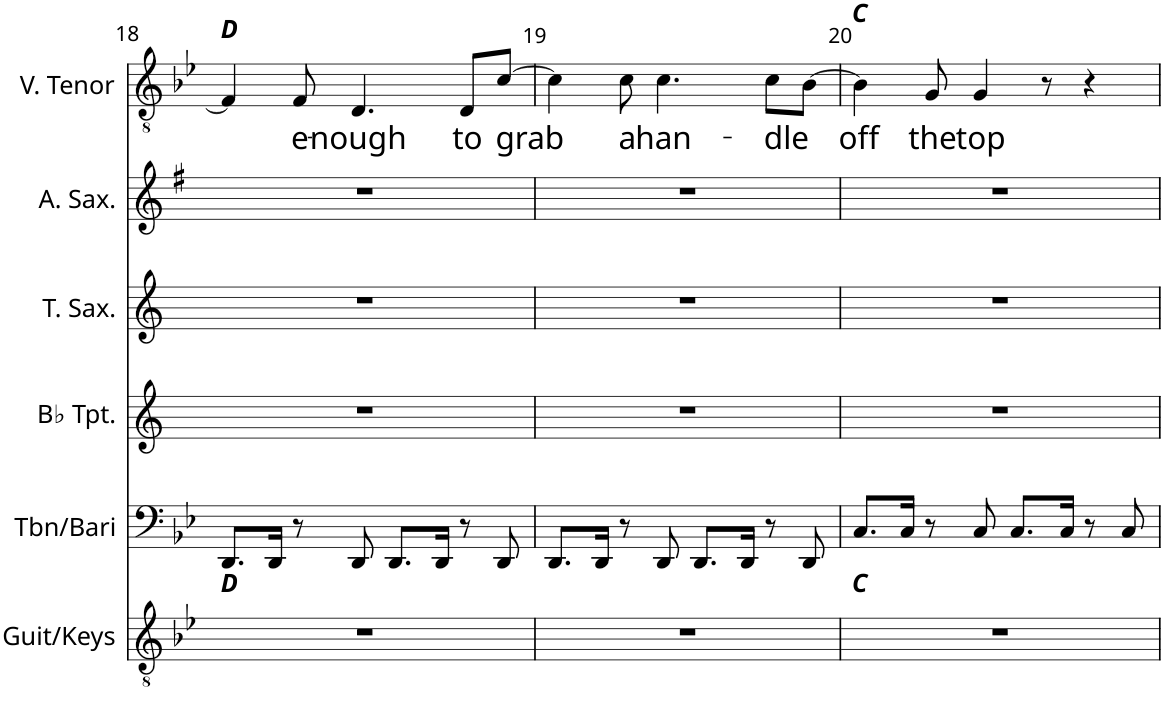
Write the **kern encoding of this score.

**kern	**harte	**kern	**kern	**kern	**kern	**kern	**text	**harte
*part6	*part6	*part5	*part4	*part3	*part2	*part1	*part1	*part1
*staff6	*	*staff5	*staff4	*staff3	*staff2	*staff1	*staff1	*
*I"Guit/Keys	*	*I"Tbn/Bari	*I"Bb Trumpet	*I"Tenor Saxophone	*I"Alto Saxophone	*I"V. Tenor	*	*
*I'Guit/Keys	*	*I'Tbn/Bari	*I'Bb Tpt.	*I'T. Sax.	*I'A. Sax.	*I'V. Tenor	*	*
!!LO:PB:g=z
*clefGv2	*	*clefF4	*clefG2	*clefG2	*clefG2	*clefGv2	*	*
*	*	*	*Trd1c2	*Trd8c14	*Trd5c9	*	*	*
*k[b-e-]	*	*k[b-e-]	*k[]	*k[]	*k[f#]	*k[b-e-]	*	*
*M4/4	*	*M4/4	*M4/4	*M4/4	*M4/4	*M4/4	*	*
=18	=18	=18	=18	=18	=18	=18	=18	=18
1r	D:maj	8.DD/L	1r	1r	1r	4F/]	.	D:maj
.	.	16DD/Jk	.	.	.	.	.	.
!	!	!	!	!	!	!	!LO:LY:b	!
.	.	8r	.	.	.	8F/	e-	.
!	!	!	!	!	!	!	!LO:LY:b	!
.	.	8DD/	.	.	.	4.D/	-nough	.
.	.	8.DD/L	.	.	.	.	.	.
.	.	16DD/Jk	.	.	.	.	.	.
!	!	!	!	!	!	!	!LO:LY:b	!
.	.	8r	.	.	.	8D/L	to	.
!	!	!	!	!	!	!	!LO:LY:b	!
.	.	8DD/	.	.	.	[8c/J	grab	.
=19	=19	=19	=19	=19	=19	=19	=19	=19
1r	.	8.DD/L	1r	1r	1r	4c\]	.	.
.	.	16DD/Jk	.	.	.	.	.	.
!	!	!	!	!	!	!	!LO:LY:b	!
.	.	8r	.	.	.	8c\	a	.
!	!	!	!	!	!	!	!LO:LY:b	!
.	.	8DD/	.	.	.	4.c\	han-	.
.	.	8.DD/L	.	.	.	.	.	.
.	.	16DD/Jk	.	.	.	.	.	.
!	!	!	!	!	!	!	!LO:LY:b	!
.	.	8r	.	.	.	8c\L	-dle	.
.	.	8DD/	.	.	.	[8B-\J	.	.
=20	=20	=20	=20	=20	=20	=20	=20	=20
!	!	!	!	!	!	!	!LO:LY:b	!
1r	C:maj	8.C/L	1r	1r	1r	4B-\]	off	C:maj
.	.	16C/Jk	.	.	.	.	.	.
!	!	!	!	!	!	!	!LO:LY:b	!
.	.	8r	.	.	.	8G/	the	.
!	!	!	!	!	!	!	!LO:LY:b	!
.	.	8C/	.	.	.	4G/	top	.
.	.	8.C/L	.	.	.	.	.	.
.	.	.	.	.	.	8r	.	.
.	.	16C/Jk	.	.	.	.	.	.
.	.	8r	.	.	.	4r	.	.
.	.	8C/	.	.	.	.	.	.
=	=	=	=	=	=	=	=	=
*-	*-	*-	*-	*-	*-	*-	*-	*-
